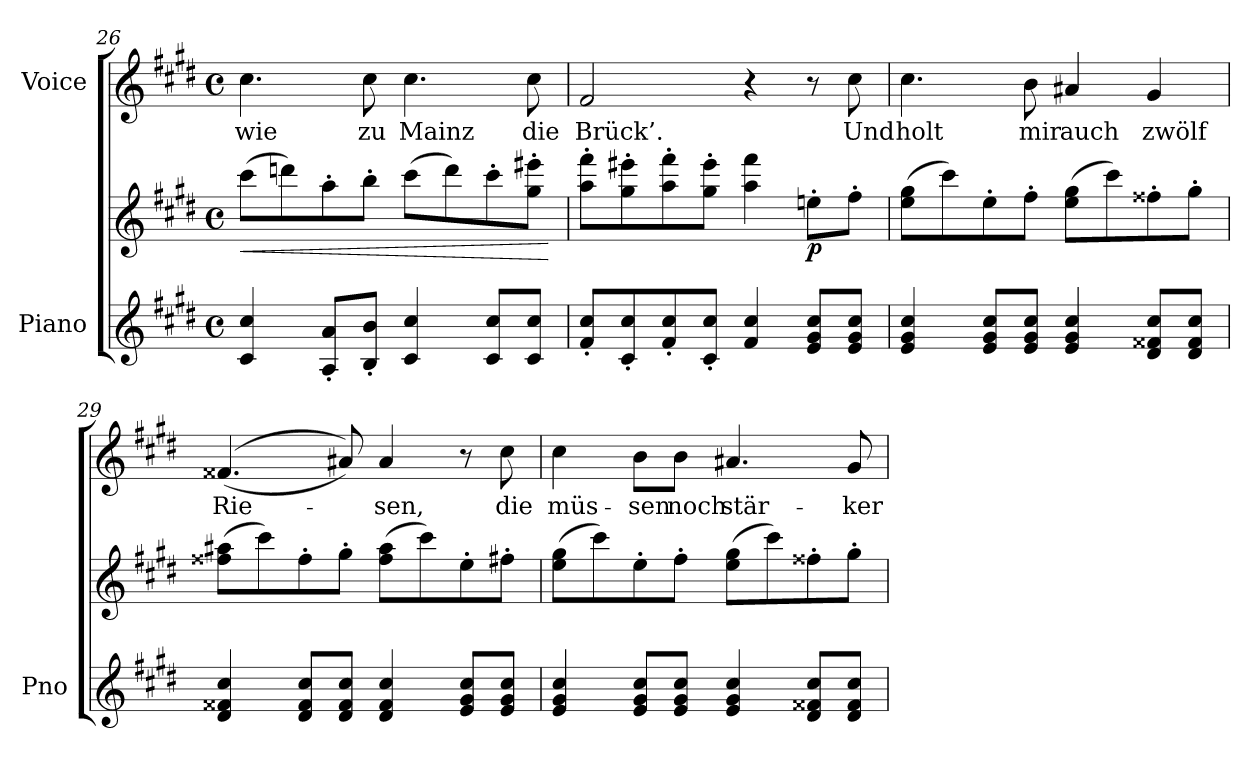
**kern	**kern	**dynam	**kern	**text
*part2	*part2	*part2	*part1	*part1
*staff3	*staff2	*staff2/3	*staff1	*staff1
*I"Piano	*	*	*I"Voice	*
*I'Pno	*	*	*	*
*clefG2	*clefG2	*	*clefG2	*
*k[f#c#g#d#]	*k[f#c#g#d#]	*	*k[f#c#g#d#]	*
*M4/4	*M4/4	*	*M4/4	*
*met(c)	*met(c)	*	*met(c)	*
=26	=26	=26	=26	=26
!	!	!LO:HP:b	!	!
4c#/ 4cc#/	(8ccc#\L	<	4.cc#\	wie
.	8dddn\)	.	.	.
8A/' 8a/'L	8aa'\	.	.	.
8B/' 8b/'J	8bb'\J	.	8cc#\	zu
4c#/ 4cc#/	(8ccc#\L	.	4.cc#\	Mainz
.	8ddd\)	.	.	.
8c#/ 8cc#/L	8ccc#'\	.	.	.
8c#/ 8cc#/J	8gg#\' 8eee#X\'J	.	8cc#\	die
.	.	[	.	.
=27	=27	=27	=27	=27
8f#/' 8cc#/'L	8aa\' 8fff#\'L	.	2f#/	Brück’.
8c#/' 8cc#/'	8gg#\' 8eee#X\'	.	.	.
8f#/' 8cc#/'	8aa\' 8fff#\'	.	.	.
8c#/' 8cc#/'J	8gg#\' 8eee#\'J	.	.	.
4f#/ 4cc#/	4aa\ 4fff#\	.	4r	.
!	!	!LO:DY:b	!	!
8e/ 8g#/ 8cc#/L	8een'\L	p	8r	.
8e/ 8g#/ 8cc#/J	8ff#'\J	.	8cc#\	Und
=28	=28	=28	=28	=28
4e/ 4g#/ 4cc#/	(8ee\ 8gg#\L	.	4.cc#\	holt
.	8ccc#\)	.	.	.
8e/ 8g#/ 8cc#/L	8ee'\	.	.	.
8e/ 8g#/ 8cc#/J	8ff#'\J	.	8b\	mir
4e/ 4g#/ 4cc#/	(8ee\ 8gg#\L	.	4a#X/	auch
.	8ccc#\)	.	.	.
8d#/ 8f##X/ 8cc#/L	8ff##X'\	.	4g#/	zwölf
8d#/ 8f##/ 8cc#/J	8gg#'\J	.	.	.
=29	=29	=29	=29	=29
4d#/ 4f##X/ 4cc#/	(8ff##X\ 8aa#X\L	.	((4.f##X/	Rie-
.	8ccc#\)	.	.	.
8d#/ 8f##/ 8cc#/L	8ff##'\	.	.	.
8d#/ 8f##/ 8cc#/J	8gg#'\J	.	8a#X/))	.
4d#/ 4f##/ 4cc#/	(8ff##\ 8aa#\L	.	4a#/	-sen,
.	8ccc#\)	.	.	.
8e/ 8g#/ 8cc#/L	8ee'\	.	8r	.
8e/ 8g#/ 8cc#/J	8ff#X'\J	.	8cc#\	die
=30	=30	=30	=30	=30
4e/ 4g#/ 4cc#/	(8ee\ 8gg#\L	.	4cc#\	müs-
.	8ccc#\)	.	.	.
8e/ 8g#/ 8cc#/L	8ee'\	.	8b\L	-sen
8e/ 8g#/ 8cc#/J	8ff#'\J	.	8b\J	noch
4e/ 4g#/ 4cc#/	(8ee\ 8gg#\L	.	4.a#X/	stär-
.	8ccc#\)	.	.	.
8d#/ 8f##X/ 8cc#/L	8ff##X'\	.	.	.
8d#/ 8f##/ 8cc#/J	8gg#'\J	.	8g#/	-ker
=	=	=	=	=
*-	*-	*-	*-	*-
